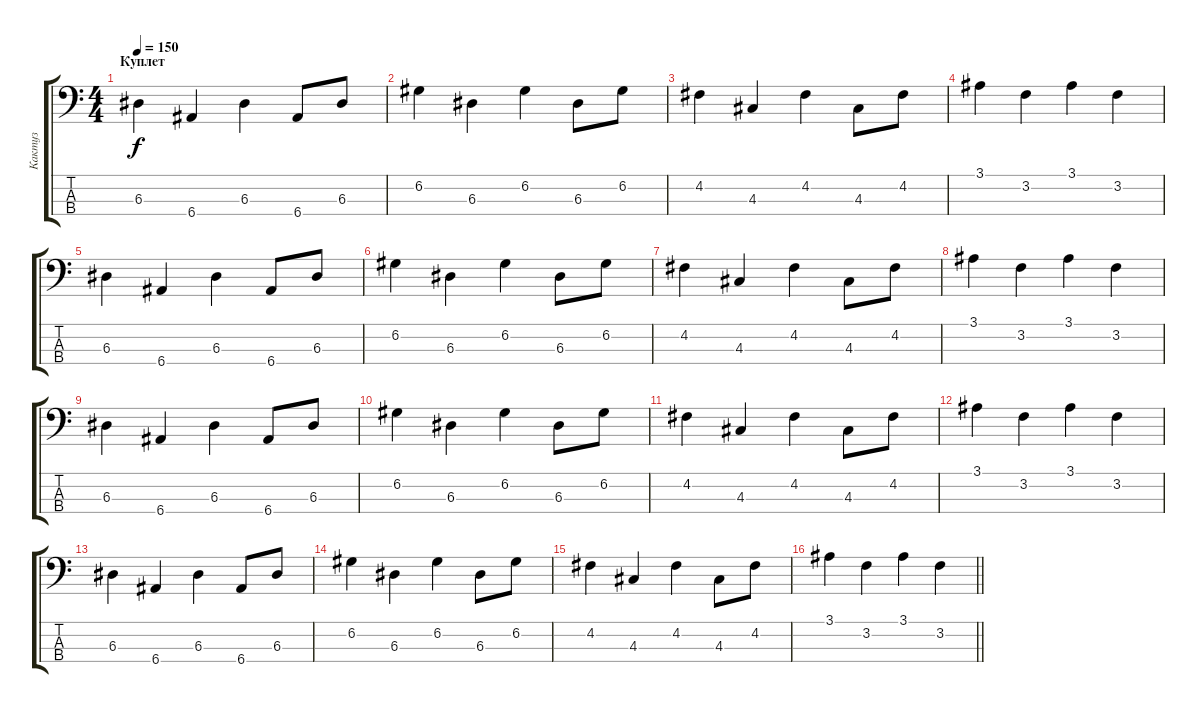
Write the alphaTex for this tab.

\track ("Кактуз" "Кактуз") {instrument electricbasspick}
\staff {score tabs}
\tuning (G2 D2 A1 E1) {hide}
\ts (4 4)
\section ("" "Куплет")
\tempo 150
\clef f4
\ks c
6.3.4{dy f} 6.4.4 6.3.4 6.4.8 6.3.8 |
6.2.4 6.3.4 6.2.4 6.3.8 6.2.8 |
4.2.4 4.3.4 4.2.4 4.3.8 4.2.8 |
3.1.4 3.2.4 3.1.4 3.2.4 |
6.3.4 6.4.4 6.3.4 6.4.8 6.3.8 |
6.2.4 6.3.4 6.2.4 6.3.8 6.2.8 |
4.2.4 4.3.4 4.2.4 4.3.8 4.2.8 |
3.1.4 3.2.4 3.1.4 3.2.4 |
6.3.4 6.4.4 6.3.4 6.4.8 6.3.8 |
6.2.4 6.3.4 6.2.4 6.3.8 6.2.8 |
4.2.4 4.3.4 4.2.4 4.3.8 4.2.8 |
3.1.4 3.2.4 3.1.4 3.2.4 |
6.3.4 6.4.4 6.3.4 6.4.8 6.3.8 |
6.2.4 6.3.4 6.2.4 6.3.8 6.2.8 |
4.2.4 4.3.4 4.2.4 4.3.8 4.2.8 |
\barLineRight lightlight
3.1.4 3.2.4 3.1.4 3.2.4
